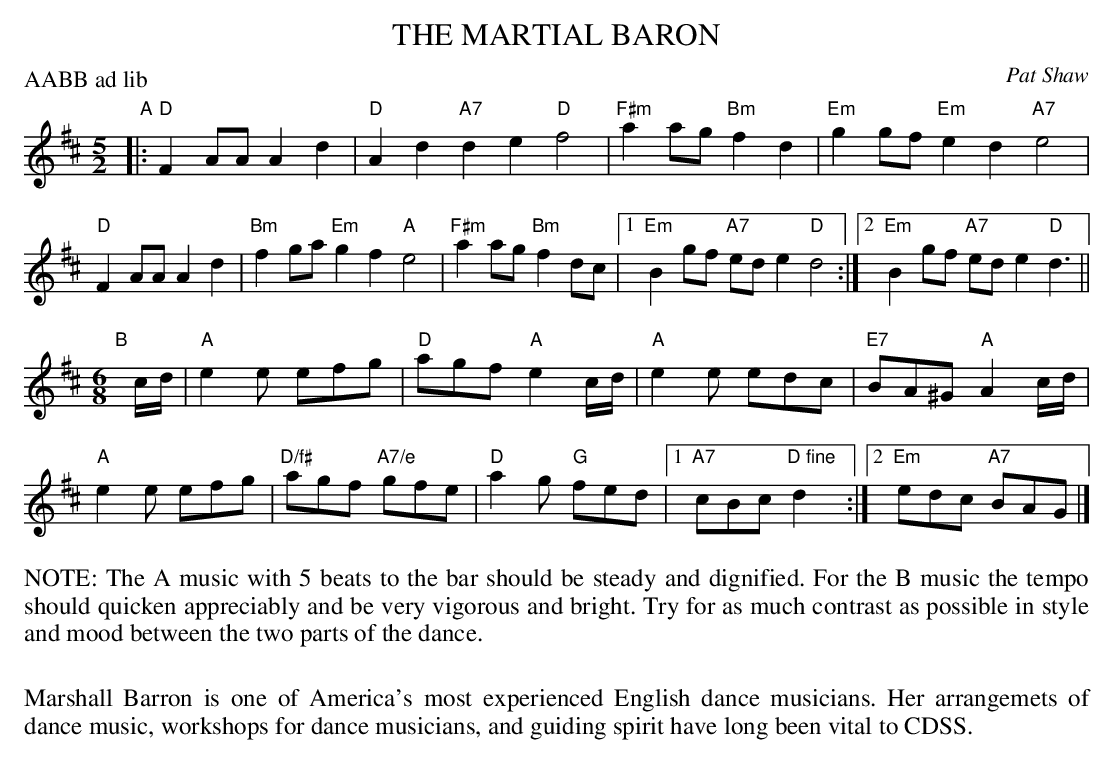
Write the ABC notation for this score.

X:1
T: THE MARTIAL BARON
C: Pat Shaw
M: 5/2
L: 1/8
P: AABB ad lib
K: D
"A"|:\
"D"F2AA A2d2 | "D"A2d2 "A7"d2e2 "D"f4 |\
"F#m"a2ag "Bm"f2d2 | "Em"g2gf "Em"e2d2 "A7"e4 |
"D"F2AA A2d2 | "Bm"f2ga "Em"g2f2 "A"e4 |\
"F#m"a2ag "Bm"f2dc |1 "Em"B2gf "A7"ede2 "D"d4 :|2 "Em"B2gf "A7"ede2 "D"d3 ||
M: 6/8
"B"[|]c/d/|\
"A"e2e efg | "D"agf "A"e2c/d/ | "A"e2e edc | "E7"BA^G "A"A2c/d/ |
"A"e2e efg | "D/f#"agf "A7/e"gfe | "D"a2g "G"fed |[1 "A7"cBc "D fine"d2 :|2 "Em"edc "A7"BAG |]
%%begintext align
NOTE: The A music with 5 beats to the bar should be steady and dignified.  For the B music
the tempo should quicken appreciably and be very vigorous and bright.  Try for as much
contrast as possible in style and mood between the two parts of the dance.

Marshall Barron is one of America's most experienced English dance musicians.  Her arrangemets
of dance music, workshops for dance musicians, and guiding spirit have long been vital to CDSS.
